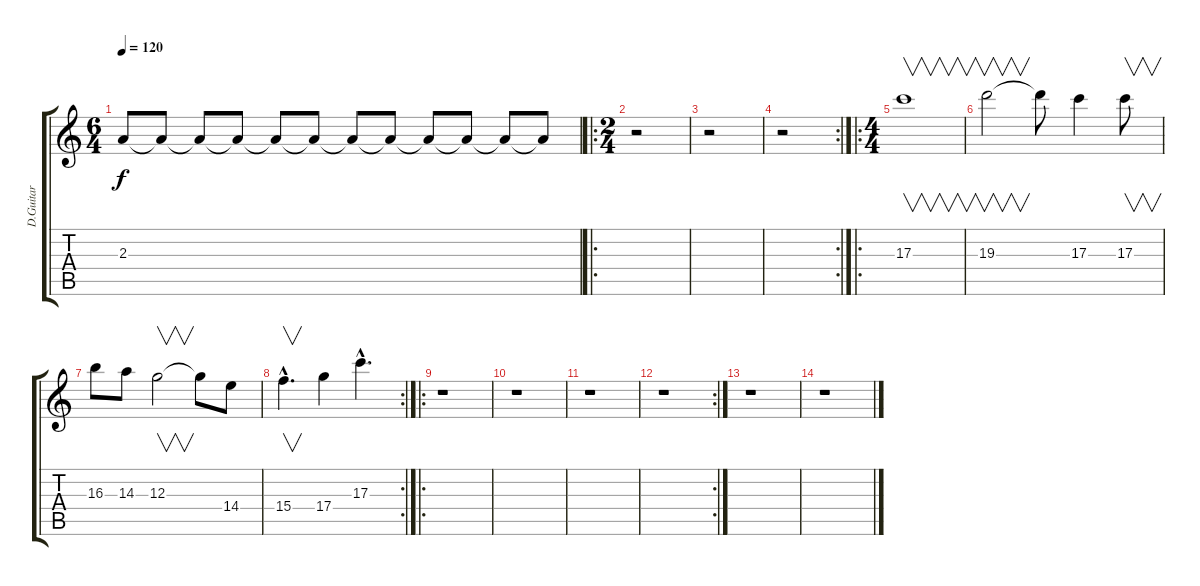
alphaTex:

\track ("D.Guitar" "D.Guitar") {instrument distortionguitar}
\staff {score tabs}
\tuning (E4 B3 G3 D3 A2 E2) {hide}
\ts (6 4)
\tempo 120
\clef g2
\ks c
2.3{t}.8{dy f} 2.3{t}.8 2.3{t}.8 2.3{t}.8 2.3{t}.8 2.3{t}.8 2.3{t}.8 2.3{t}.8 2.3{t}.8 2.3{t}.8 2.3{t}.8 2.3{t}.8 |
\ro
\ts (2 4)
r.2 |
r.2 |
\rc 2
r.2 |
\ro
\ts (4 4)
17.3.1{v volume 16} |
19.3.2{v} 19.3{t}.8 17.3.4 17.3.8{v} |
16.3.8 14.3.8 12.3.2{v} 12.3{t}.8 14.4.8 |
\rc 2
15.4{hac}.4{v d} 17.4.4 17.3{hac}.4{d} |
\ro
r.1 |
r.1 |
r.1 |
\rc 2
r.1 |
r.1 |
r.1
